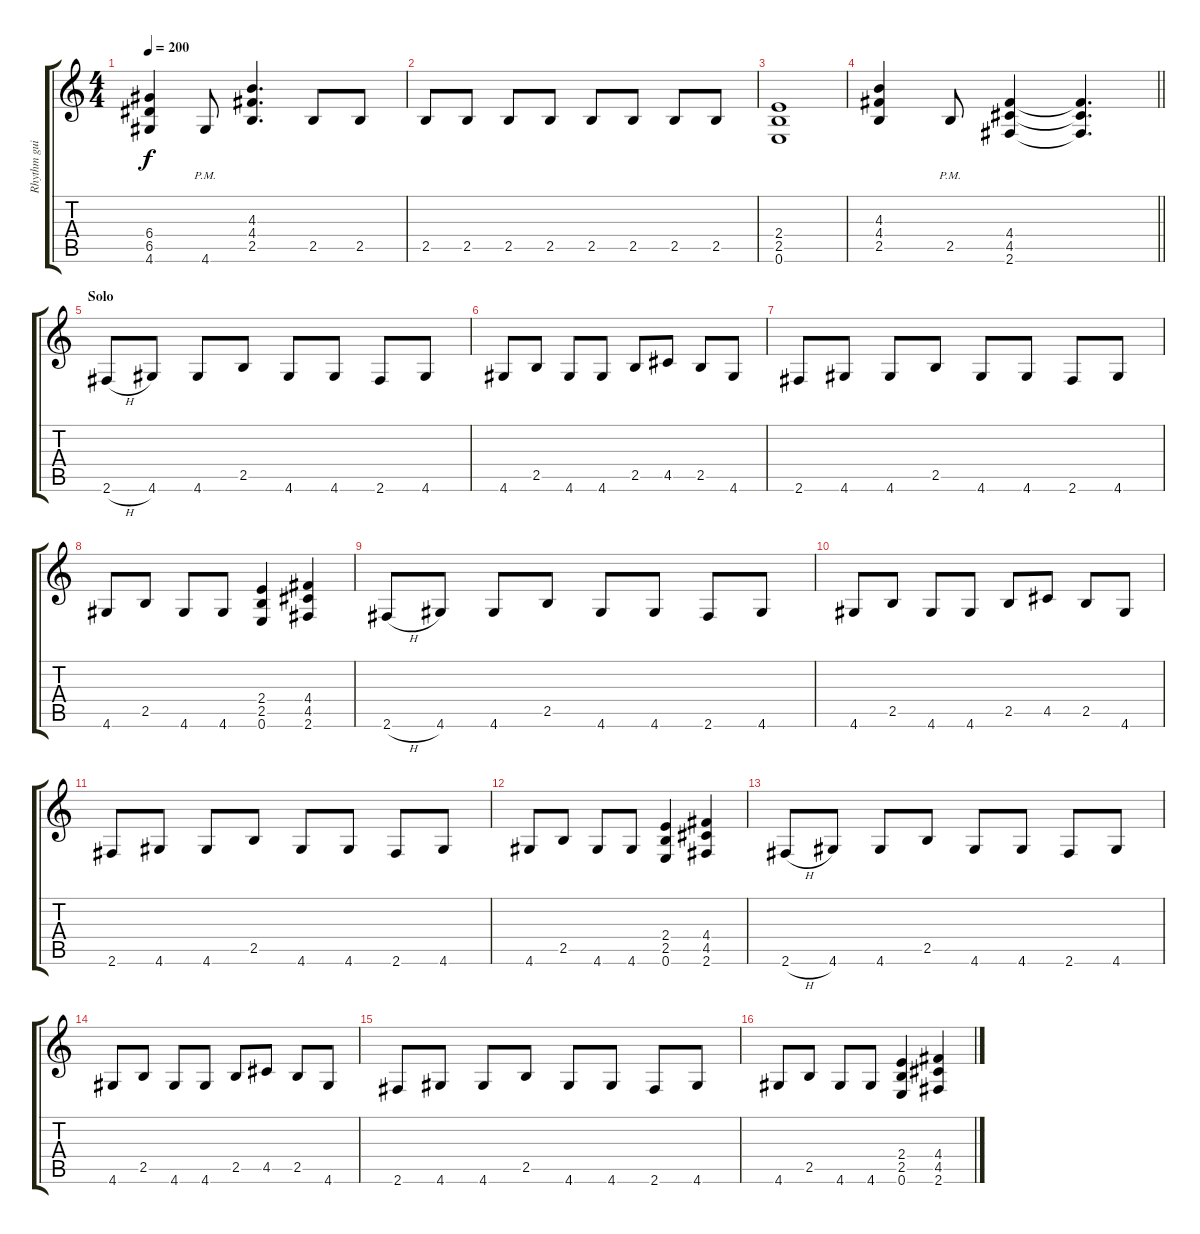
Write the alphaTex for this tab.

\track ("Rhythm guitar 2" "Rhythm gui") {instrument distortionguitar}
\staff {score tabs}
\tuning (E4 B3 G3 D3 A2 E2) {hide}
\ts (4 4)
\tempo 200
\clef g2
\ks c
(6.4 6.5 4.6).4{dy f} 4.6{pm}.8 (4.3 4.4 2.5).4{d} 2.5.8 2.5.8 |
2.5.8 2.5.8 2.5.8 2.5.8 2.5.8 2.5.8 2.5.8 2.5.8 |
(2.4 2.5 0.6).1 |
\barLineRight lightlight
(4.3 4.4 2.5).4 2.5{pm}.8 (4.4 4.5 2.6).4 (4.4{t} 4.5{t} 2.6{t}).4{d} |
\section ("" "Solo")
2.6{h}.8 4.6.8 4.6.8 2.5.8 4.6.8 4.6.8 2.6.8 4.6.8 |
4.6.8 2.5.8 4.6.8 4.6.8 2.5.8 4.5.8 2.5.8 4.6.8 |
2.6.8 4.6.8 4.6.8 2.5.8 4.6.8 4.6.8 2.6.8 4.6.8 |
4.6.8 2.5.8 4.6.8 4.6.8 (2.4 2.5 0.6).4 (4.4 4.5 2.6).4 |
2.6{h}.8 4.6.8 4.6.8 2.5.8 4.6.8 4.6.8 2.6.8 4.6.8 |
4.6.8 2.5.8 4.6.8 4.6.8 2.5.8 4.5.8 2.5.8 4.6.8 |
2.6.8 4.6.8 4.6.8 2.5.8 4.6.8 4.6.8 2.6.8 4.6.8 |
4.6.8 2.5.8 4.6.8 4.6.8 (2.4 2.5 0.6).4 (4.4 4.5 2.6).4 |
2.6{h}.8 4.6.8 4.6.8 2.5.8 4.6.8 4.6.8 2.6.8 4.6.8 |
4.6.8 2.5.8 4.6.8 4.6.8 2.5.8 4.5.8 2.5.8 4.6.8 |
2.6.8 4.6.8 4.6.8 2.5.8 4.6.8 4.6.8 2.6.8 4.6.8 |
4.6.8 2.5.8 4.6.8 4.6.8 (2.4 2.5 0.6).4 (4.4 4.5 2.6).4
